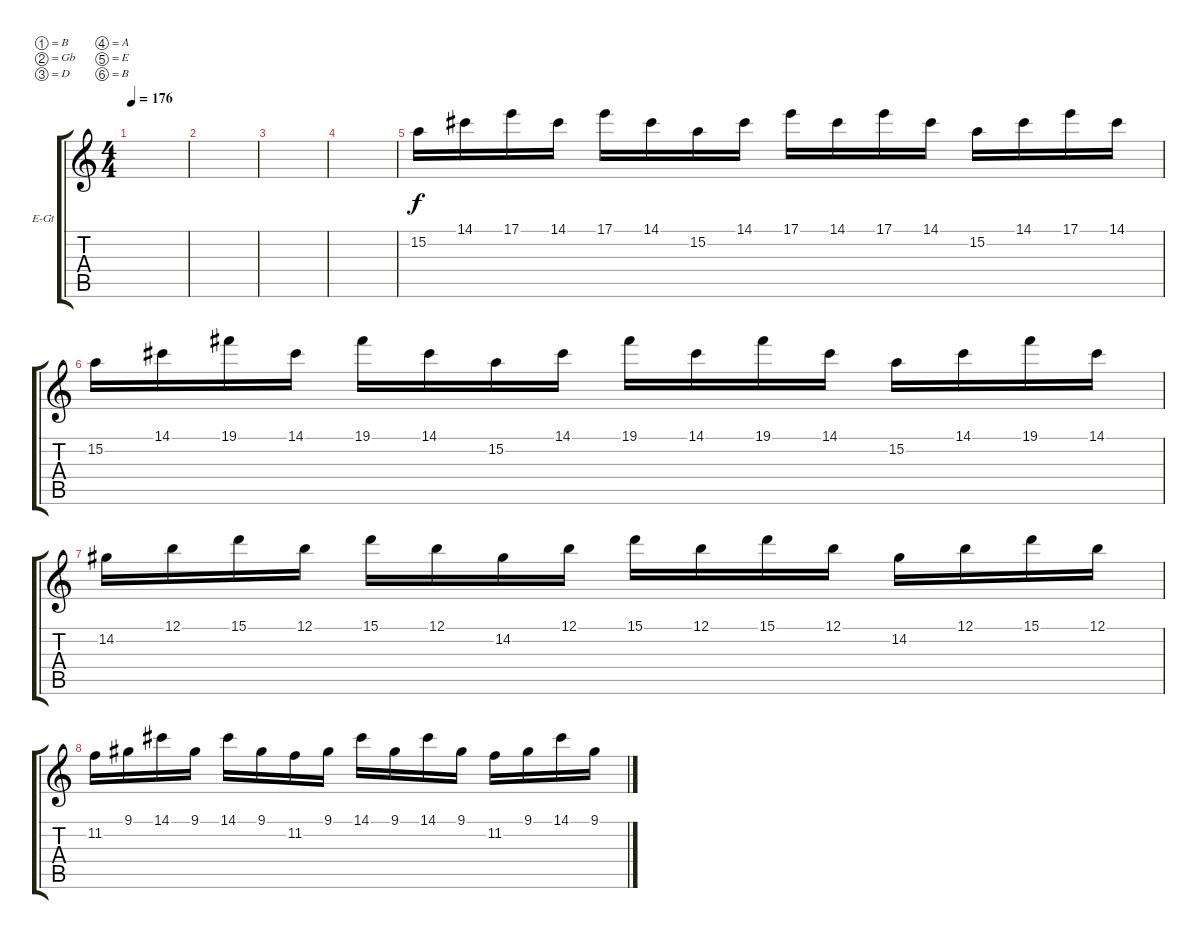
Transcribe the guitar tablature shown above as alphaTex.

\bracketExtendMode groupsimilarinstruments
\firstSystemTrackNameOrientation horizontal
\otherSystemsTrackNameOrientation horizontal
\track ("Lead Guitar 2" "E-Gt") {instrument overdrivenguitar}
\staff {score tabs}
\tuning (B3 Gb3 D3 A2 E2 B1)
\ts (4 4)
\tempo 176
\clef g2
\scale
0.333333
\ks c
|
\scale
0.333333 |
\scale
0.333333 |
|
15.2.16 14.1.16 17.1.16 14.1.16 17.1.16 14.1.16 15.2.16 14.1.16 17.1.16 14.1.16 17.1.16 14.1.16 15.2.16 14.1.16 17.1.16 14.1.16 |
15.2.16 14.1.16 19.1.16 14.1.16 19.1.16 14.1.16 15.2.16 14.1.16 19.1.16 14.1.16 19.1.16 14.1.16 15.2.16 14.1.16 19.1.16 14.1.16 |
14.2.16 12.1.16 15.1.16 12.1.16 15.1.16 12.1.16 14.2.16 12.1.16 15.1.16 12.1.16 15.1.16 12.1.16 14.2.16 12.1.16 15.1.16 12.1.16 |
11.2.16 9.1.16 14.1.16 9.1.16 14.1.16 9.1.16 11.2.16 9.1.16 14.1.16 9.1.16 14.1.16 9.1.16 11.2.16 9.1.16 14.1.16 9.1.16
